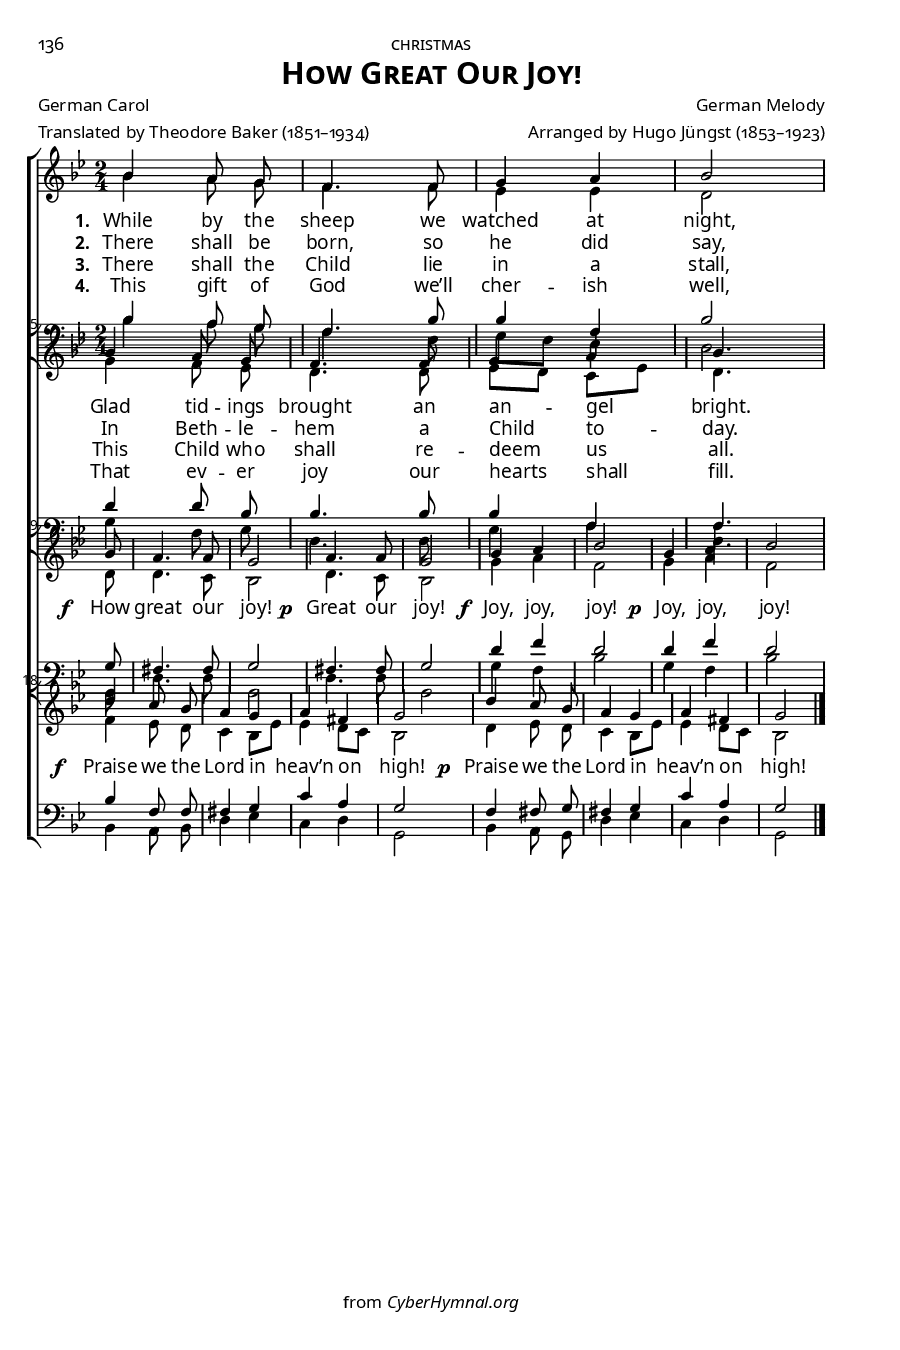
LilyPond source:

\version "2.14.2"
\include "util.ly"
\header {
    title = \markup{\override #'(font-name . "Garamond Premier Pro Semibold"){ \abs-fontsize #15 \smallCapsOldStyle"How Great Our Joy!"}}
    poet = \markup\oldStyleNum"German Carol"
    meter = \markup\oldStyleNum"Translated by Theodore Baker (1851–1934)"
    composer = \markup\oldStyleNum"German Melody"
    arranger = \markup\oldStyleNum"Arranged by Hugo Jüngst (1853–1923)"
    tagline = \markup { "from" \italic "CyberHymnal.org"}
  }\paper {
  print-all-headers = ##f
  paper-height = 9\in
  paper-width = 6\in
  indent = 0\in
  %system-system-spacing = #'((basic-distance . 10) (padding . 0))
  system-system-spacing =
    #'((basic-distance . 0)
       (minimum-distance . 0)
       (padding . -5)
       (stretchability . 100))
  score-markup-spacing =
    #'((basic-distance . 0)
       (minimum-distance . 0)
       (padding . 0)
       (stretchability . 0))
  ragged-last-bottom = ##t
  ragged-bottom = ##f
  two-sided = ##t
  inner-margin = 0.5\in
  outer-margin = 0.25\in
  top-margin = 0.25\in
  bottom-margin = 0.25\in
  first-page-number = #136
  print-first-page-number = ##t
  headerLine = \markup{\override #'(font-name . "Garamond Premier Pro") \smallCapsOldStyle"christmas"}
  oddHeaderMarkup = \markup\fill-line{
     \override #'(font-name . "Garamond Premier Pro")\abs-fontsize #8.5
     \combine 
        \fill-line{"" \if \should-print-page-number
        \oldStylePageNum""
        }
        \fill-line{\headerLine}
  }
  evenHeaderMarkup = \markup {
     \override #'(font-name . "Garamond Premier Pro")\abs-fontsize #8.5
     \combine
        \if \should-print-page-number
        \oldStylePageNum""
        \fill-line{\headerLine}
  }
}
#(set-global-staff-size 15) \paper{ #(define fonts (make-pango-font-tree "GoudyOlSt BT" "Garamond Premier Pro" "Garamond Premier Pro" (/ 15 20))) }
global = {
  \key bes \major
  \time 2/4
  \autoBeamOff
}

sopMusic = \relative c' {
bes'4 a8 g |
f4. f8 |
g4 a |
bes2 |
bes4 a8  g |
f4. f8 |

g4 a |
bes4. bes8 |
a4. a8 |
g2 |
a4. a8 |
g2 |

bes4 c |
d2 |
bes4 c |
d2 | \break
d4 c8 bes |
a4 g |

a4 fis |
g2 |
d'4 c8 bes |
a4 g |
a fis |
g2 \bar "|."
}

altoMusic = \relative c' {
bes'4 a8 g |
f4. f8 |
ees4 ees |
d2 |
g4 f8 ees |
d4. d8 |

ees8[ d] c[ ees] |
d4. d8 |
d4. c8 |
bes2 |
d4. c8 |
bes2 |

g'4 a |
f2 |
g4 a |
f2 |
f4 ees8 d |
c4 bes8[ ees] |

ees4 d8[ c] |
bes2 |
d4 ees8 d |
c4 bes8[ ees] |
ees4 d8[ c] |
bes2 \bar "|."
}
altoWords = {
  \dropLyricsIX
  \lyricmode {
    \set stanza = #"1. "
    While by the sheep we watched at night,
    Glad tid -- ings brought an an -- gel bright.
  }
  \set stanza = \markup\dynamic"f  "
  \lyricmode {
    How great our joy!
  }
  \set stanza = \markup\dynamic"p "
  \lyricmode {
    Great our joy!
  }
  \set stanza = \markup\dynamic"f "
  \lyricmode {
    Joy, joy, joy!
  }
  \set stanza = \markup\dynamic"p "
  \lyricmode {
    Joy, joy, joy!
  }
  \set stanza = \markup\dynamic"f  "
  \lyricmode {
    Praise we the Lord in heav’n on high!
  }
  \set stanza = \markup\dynamic"  p "
  \lyricmode {
    Praise we the Lord in heav’n on high!
  }
}
altoWordsII = \lyricmode {
  \dropLyricsIX
%\markup\italic
  \set stanza = #"2. "
There shall be born, so he did say,
In Beth -- le -- hem a Child to -- day.
}
altoWordsIII = \lyricmode {
  \dropLyricsIX
  \set stanza = #"3. "
There shall the Child lie in a stall,
This Child who shall re -- deem us all.
}
altoWordsIV = \lyricmode {
  \dropLyricsIX
  \set stanza = #"4. "
This gift of God we’ll cher -- ish well,
That ev -- er joy our hearts shall fill.
}
altoWordsV = \lyricmode {
  \set stanza = #"5. "
  \set ignoreMelismata = ##t
}
altoWordsVI = \lyricmode {
  \set stanza = #"6. "
  \set ignoreMelismata = ##t
}
tenorMusic = \relative c' {
bes4 a8 g |
f4. bes8 |
bes4 f |
bes2 |
d4 d8 bes |
bes4. bes8 |

bes4 f |
\partial 4. f4. |\break
\partial 8 g8 |
fis4. fis8 |
g2 |
fis4. fis8 |
g2 |

d'4 f |
d2 |
d4 f |
d2 |
bes4 f8 f |
fis4 g |

c a |
g2 |
f4 fis8 g |
fis4 g |
c a |
g2 \bar "|."

}
tenorWords = \lyricmode {

}

bassMusic = \relative c {
bes'4 a8 g |
f4. d8 |
ees[ d] c4 |
bes2 |
g'4 d8 ees |
bes4. bes8 |

ees4 f |
bes,4. g8 |
d'4. d8 |
g,2 |
d'4. d8 |
g,2 |

g'4 f |
bes2 |
g4 f |
bes2 |
bes,4 a8 bes |
d4 ees |

c d |
g,2 |
bes4 a8 g |
d'4 ees |
c d |
g,2 \bar "|."
}
bassWords = \lyricmode {

}

pianoRH = \relative c' {
  
}
pianoLH = \relative c' {
  
}

\score {
  <<
   \new ChoirStaff <<
    \new Staff = women <<
      \new Voice = "sopranos" { \voiceOne << \global \sopMusic >> }
      \new Voice = "altos" { \voiceTwo << \global \altoMusic >> }
    >>
    \new Lyrics = "altosVI"  \with { alignBelowContext = #"women" } \lyricsto "altos" \altoWordsVI
    \new Lyrics = "altosV"  \with { alignBelowContext = #"women" } \lyricsto "altos" \altoWordsV
    \new Lyrics = "altosIV"  \with { alignBelowContext = #"women" } \lyricsto "altos" \altoWordsIV
    \new Lyrics = "altosIII"  \with { alignBelowContext = #"women" } \lyricsto "altos" \altoWordsIII
    \new Lyrics = "altosII"  \with { alignBelowContext = #"women" } \lyricsto "altos" \altoWordsII
    \new Lyrics = "altos"  \with { alignBelowContext = #"women" \override VerticalAxisGroup #'nonstaff-relatedstaff-spacing = #'((padding . -0.5)) } \lyricsto "altos" \altoWords
   \new Staff = men <<
      \clef bass
      \new Voice = "tenors" { \voiceOne << \global \tenorMusic >> }
      \new Voice = "basses" { \voiceTwo << \global \bassMusic >> }
    >>
    \new Lyrics \with { alignAboveContext = #"men" \override VerticalAxisGroup #'nonstaff-relatedstaff-spacing = #'((basic-distance . 1)) } \lyricsto "tenors" \tenorWords
    \new Lyrics \with { alignBelowContext = #"men" \override VerticalAxisGroup #'nonstaff-relatedstaff-spacing = #'((basic-distance . 1)) } \lyricsto "basses" \bassWords
  >>
%    \new PianoStaff << \new Staff { \new Voice { \pianoRH } } \new Staff { \clef "bass" \pianoLH } >>
  >>
  \layout {
    \context {
      \Score
      %\override SpacingSpanner #'base-shortest-duration = #(ly:make-moment 1 8)
      %\override SpacingSpanner #'common-shortest-duration = #(ly:make-moment 1 4)
    }
    \context {
      % Remove all empty staves
      % \Staff \RemoveEmptyStaves \override VerticalAxisGroup #'remove-first = ##t
    }
    \context {
      \Lyrics
      \override LyricText #'X-offset = #center-on-word
    }
  }
  
  \midi {
    \tempo 4 = 120
    \set Staff.midiInstrument = "piccolo"
  
    \context {
      \Voice
      \remove "Dynamic_performer"
    }
  }
}
